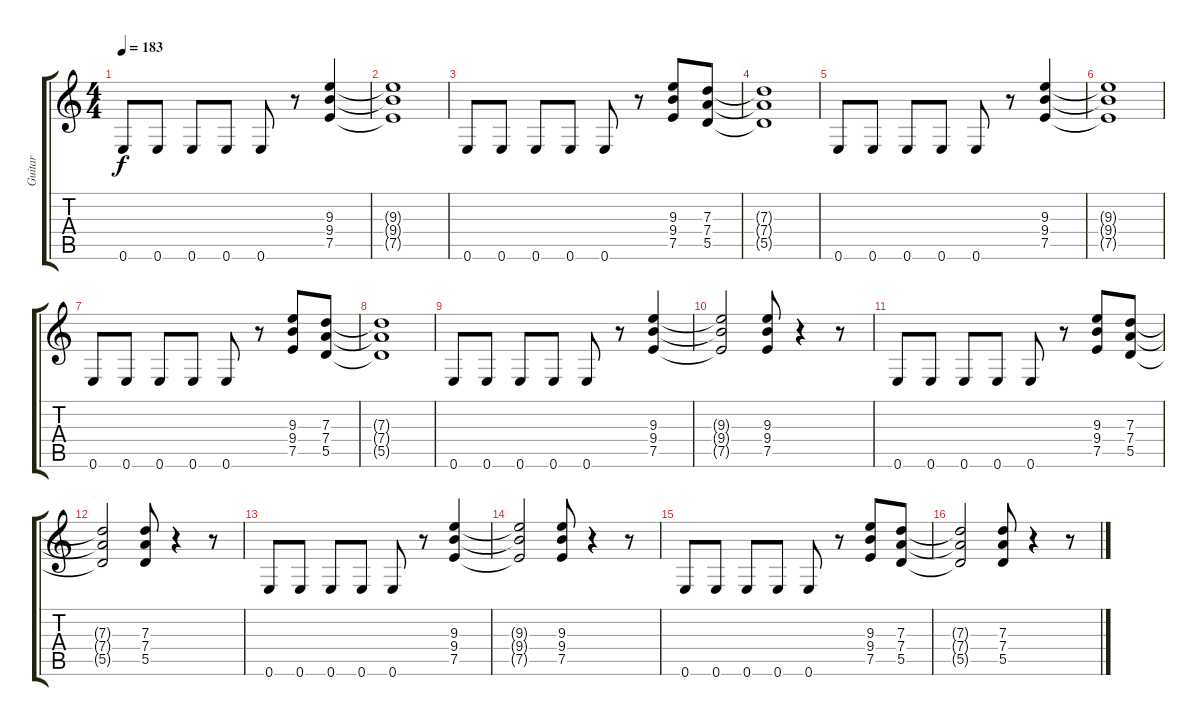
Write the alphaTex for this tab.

\track ("Guitar" "Guitar") {instrument distortionguitar}
\staff {score tabs}
\tuning (E4 B3 G3 D3 A2 E2) {hide}
\ts (4 4)
\tempo 183
\clef g2
\ks c
0.6.8{dy f instrument distortionguitar} 0.6.8 0.6.8 0.6.8 0.6.8 r.8 (9.3 9.4 7.5).4 |
(9.3{t} 9.4{t} 7.5{t}).1 |
0.6.8 0.6.8 0.6.8 0.6.8 0.6.8 r.8 (9.3 9.4 7.5).8 (7.3 7.4 5.5).8 |
(7.3{t} 7.4{t} 5.5{t}).1 |
0.6.8 0.6.8 0.6.8 0.6.8 0.6.8 r.8 (9.3 9.4 7.5).4 |
(9.3{t} 9.4{t} 7.5{t}).1 |
0.6.8 0.6.8 0.6.8 0.6.8 0.6.8 r.8 (9.3 9.4 7.5).8 (7.3 7.4 5.5).8 |
(7.3{t} 7.4{t} 5.5{t}).1 |
0.6.8 0.6.8 0.6.8 0.6.8 0.6.8 r.8 (9.3 9.4 7.5).4 |
(9.3{t} 9.4{t} 7.5{t}).2 (9.3 9.4 7.5).8 r.4 r.8 |
0.6.8 0.6.8 0.6.8 0.6.8 0.6.8 r.8 (9.3 9.4 7.5).8 (7.3 7.4 5.5).8 |
(7.3{t} 7.4{t} 5.5{t}).2 (7.3 7.4 5.5).8 r.4 r.8 |
0.6.8 0.6.8 0.6.8 0.6.8 0.6.8 r.8 (9.3 9.4 7.5).4 |
(9.3{t} 9.4{t} 7.5{t}).2 (9.3 9.4 7.5).8 r.4 r.8 |
0.6.8 0.6.8 0.6.8 0.6.8 0.6.8 r.8 (9.3 9.4 7.5).8 (7.3 7.4 5.5).8 |
(7.3{t} 7.4{t} 5.5{t}).2 (7.3 7.4 5.5).8 r.4 r.8
